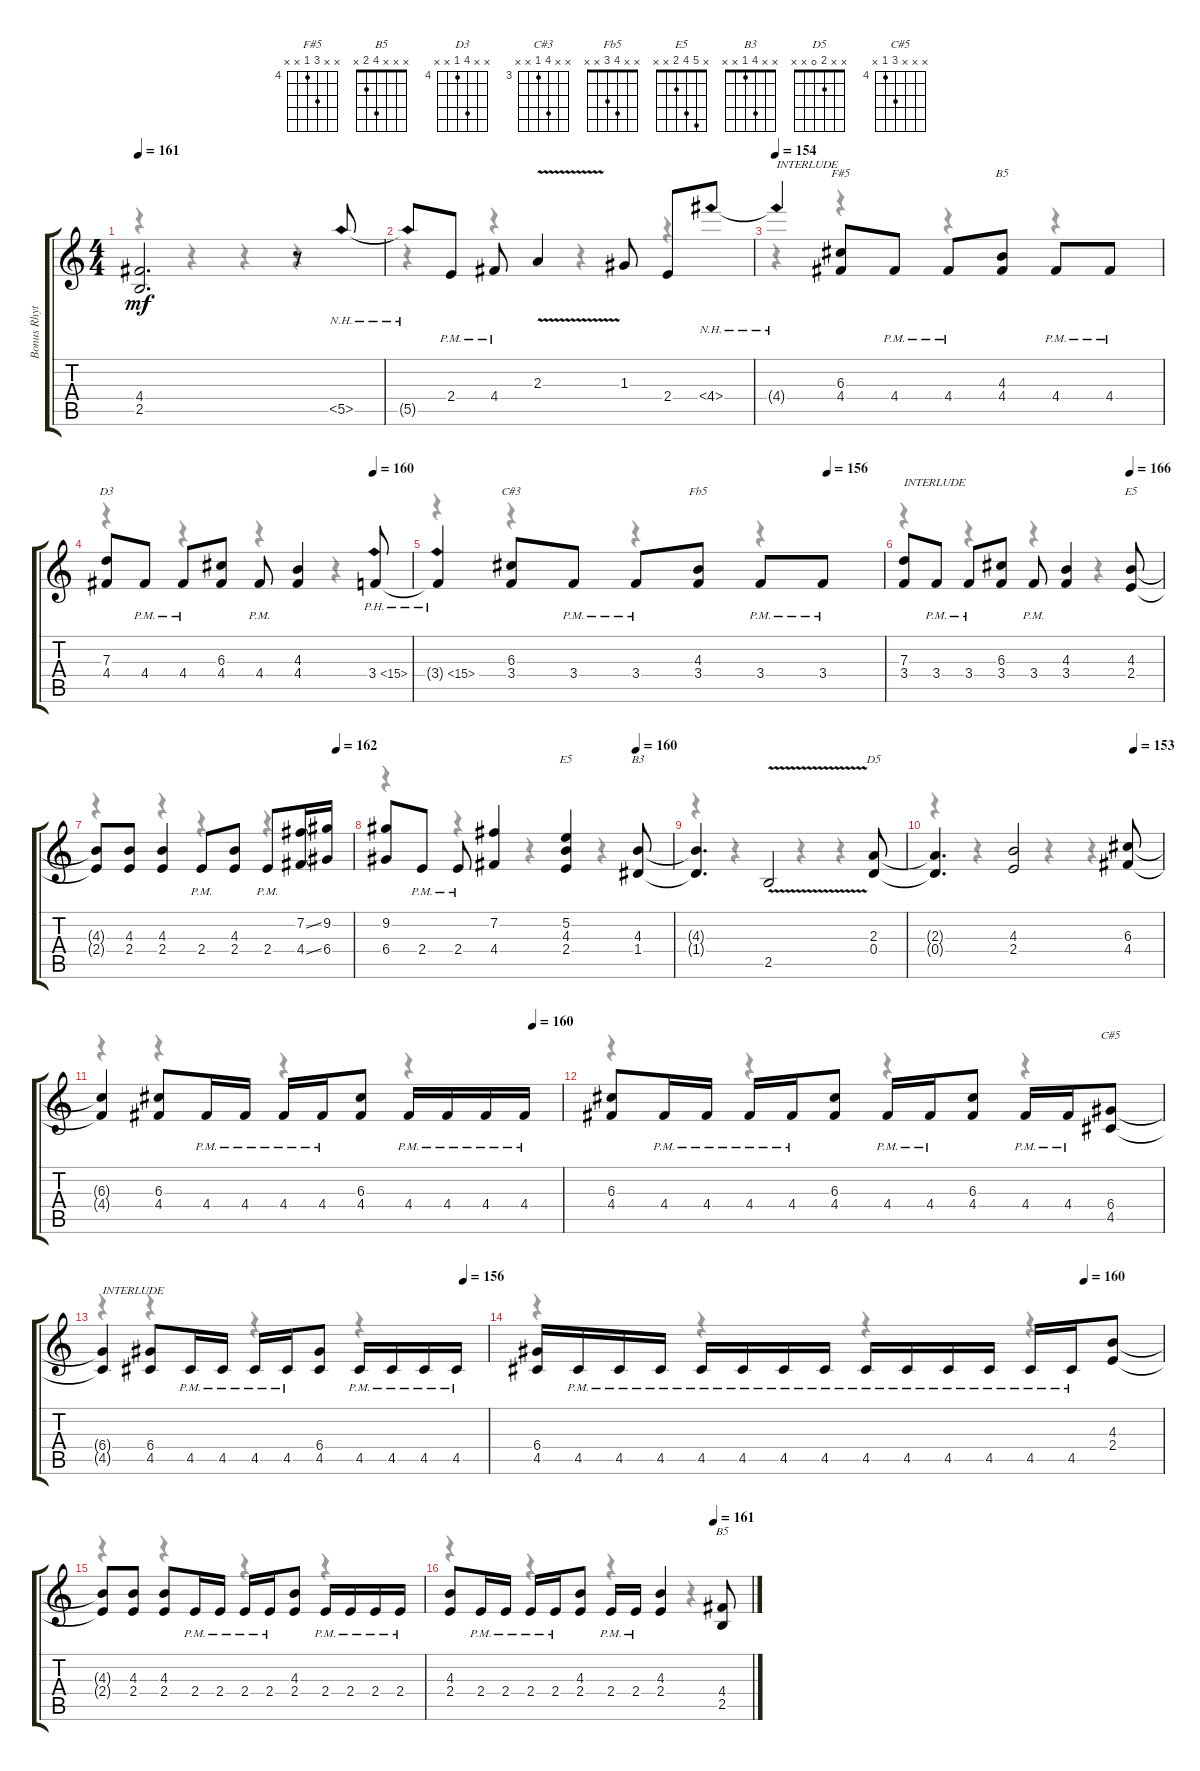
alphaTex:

\track ("Bonus Rhythm" "Bonus Rhyt") {instrument overdrivenguitar}
\staff {score tabs}
\tuning (E4 B3 G3 D3 A2 E2) {hide}
\chord ("F#5" x x 6 4 x x) {firstfret 4}
\chord ("B5" x x 4 4 x x) {barre 4}
\chord ("D3" x x 7 4 x x) {firstfret 4}
\chord ("C#3" x x 6 3 x x) {firstfret 3}
\chord ("Fb5" x x 4 3 x x)
\chord ("E5" x x 4 2 x x)
\chord ("E5" x 5 4 2 x x)
\chord ("B3" x x 4 1 x x)
\chord ("D5" x x 2 0 x x)
\chord ("C#5" x x x 6 4 x) {firstfret 4}
\chord ("B5" x x x 4 2 x)
\voice
\ts (4 4)
\tempo 161
\clef g2
\ks c
(4.4{t} 2.5{t}).2{d dy mf} r.8 5.5{nh}.8 |
5.5{nh t}.8 2.4{pm}.8 4.4{pm}.8 2.3{v}.4 1.3.8 2.4.8 4.4{nh}.8 |
\tempo 154
4.4{nh t}.4{txt "INTERLUDE"} (6.3 4.4).8{ch "F#5"} 4.4{pm}.8 4.4{pm}.8 (4.3 4.4).8{ch "B5"} 4.4{pm}.8 4.4{pm}.8 |
\tempo (160 0.875)
(7.3 4.4).8{ch "D3"} 4.4{pm}.8 4.4{pm}.8 (6.3 4.4).8 4.4{pm}.8 (4.3 4.4).4 3.4{ph 12}.8 |
\tempo (156 0.875)
3.4{ph 12 t}.4 (6.3 3.4).8{ch "C#3"} 3.4{pm}.8 3.4{pm}.8 (4.3 3.4).8{ch "Fb5"} 3.4{pm}.8 3.4{pm}.8 |
\tempo (166 0.875)
(7.3 3.4).8{txt "INTERLUDE"} 3.4{pm}.8 3.4{pm}.8 (6.3 3.4).8 3.4{pm}.8 (4.3 3.4).4 (4.3 2.4).8{ch "E5"} |
\tempo (162 0.9375)
(4.3{t} 2.4{t}).8 (4.3 2.4).8 (4.3 2.4).4 2.4{pm}.8 (4.3 2.4).8 2.4{pm}.8 (7.2{ss} 4.4{ss}).16 (9.2 6.4).16 |
\tempo (160 0.875)
(9.2 6.4).8 2.4{pm}.8 2.4{pm}.8 (7.2 4.4).4 (5.2 4.3 2.4).4{ch "E5"} (4.3 1.4).8{ch "B3"} |
(4.3{t} 1.4{t}).4{d} 2.5{v}.2 (2.3 0.4).8{ch "D5"} |
\tempo (153 0.875)
(2.3{t} 0.4{t}).4{d} (4.3 2.4).2 (6.3 4.4).8 |
\tempo (160 0.9375)
(6.3{t} 4.4{t}).4 (6.3 4.4).8 4.4{pm}.16 4.4{pm}.16 4.4{pm}.16 4.4{pm}.16 (6.3 4.4).8 4.4{pm}.16 4.4{pm}.16 4.4{pm}.16 4.4{pm}.16 |
(6.3 4.4).8 4.4{pm}.16 4.4{pm}.16 4.4{pm}.16 4.4{pm}.16 (6.3 4.4).8 4.4{pm}.16 4.4{pm}.16 (6.3 4.4).8 4.4{pm}.16 4.4{pm}.16 (6.4 4.5).8{ch "C#5"} |
\tempo (156 0.9375)
(6.4{t} 4.5{t}).4{txt "INTERLUDE"} (6.4 4.5).8 4.5{pm}.16 4.5{pm}.16 4.5{pm}.16 4.5{pm}.16 (6.4 4.5).8 4.5{pm}.16 4.5{pm}.16 4.5{pm}.16 4.5{pm}.16 |
\tempo (160 0.875)
(6.4 4.5).16 4.5{pm}.16 4.5{pm}.16 4.5{pm}.16 4.5{pm}.16 4.5{pm}.16 4.5{pm}.16 4.5{pm}.16 4.5{pm}.16 4.5{pm}.16 4.5{pm}.16 4.5{pm}.16 4.5{pm}.16 4.5{pm}.16 (4.3 2.4).8 |
(4.3{t} 2.4{t}).8 (4.3 2.4).8 (4.3 2.4).8 2.4{pm}.16 2.4{pm}.16 2.4{pm}.16 2.4{pm}.16 (4.3 2.4).8 2.4{pm}.16 2.4{pm}.16 2.4{pm}.16 2.4{pm}.16 |
\tempo (161 0.875)
(4.3 2.4).8 2.4{pm}.16 2.4{pm}.16 2.4{pm}.16 2.4{pm}.16 (4.3 2.4).8 2.4{pm}.16 2.4{pm}.16 (4.3 2.4).4 (4.4 2.5).8{ch "B5"}
\voice
\clef g2
\ottava regular
\simile none
\ks c
r.4{dy f} r.4 r.4 r.4 |
r.4 r.4 r.4 r.4 |
r.4 r.4 r.4 r.4 |
r.4 r.4 r.4 r.4 |
r.4 r.4 r.4 r.4 |
r.4 r.4 r.4 r.4 |
r.4 r.4 r.4 r.4 |
r.4 r.4 r.4 r.4 |
r.4 r.4 r.4 r.4 |
r.4 r.4 r.4 r.4 |
r.4 r.4 r.4 r.4 |
r.4 r.4 r.4 r.4 |
r.4 r.4 r.4 r.4 |
r.4 r.4 r.4 r.4 |
r.4 r.4 r.4 r.4 |
r.4 r.4 r.4 r.4
